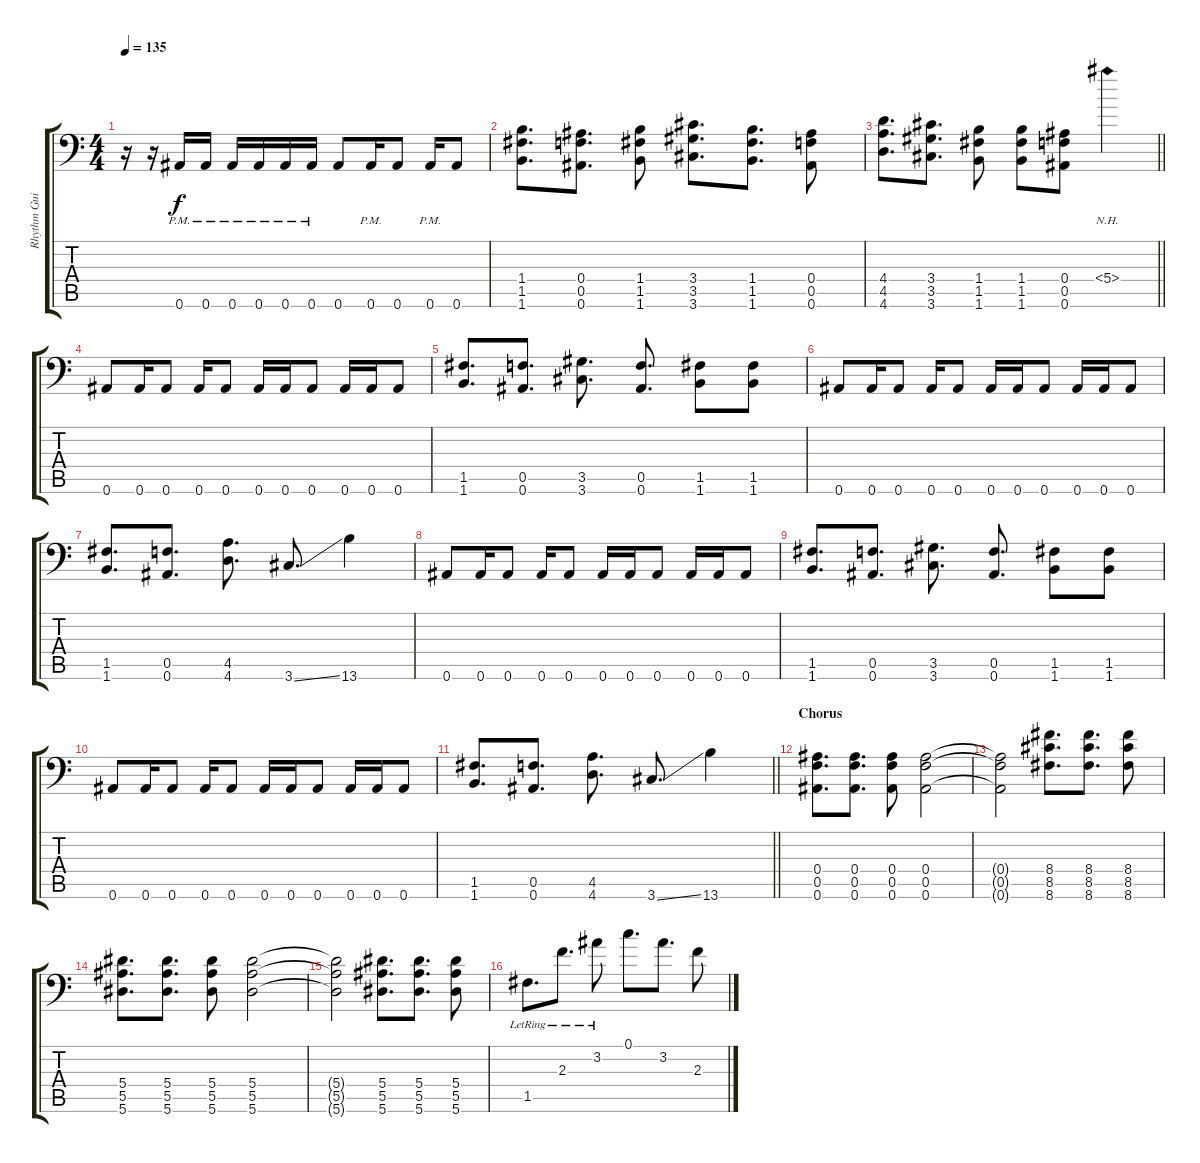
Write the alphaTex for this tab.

\track ("Rhythm Guitar" "Rhythm Gui") {instrument distortionguitar}
\staff {score tabs}
\tuning (C4 G3 Eb3 Bb2 F2 Bb1) {hide}
\ts (4 4)
\tempo 135
\clef f4
\ks c
r.16{dy f} r.16 0.6{pm}.16 0.6{pm}.16 0.6{pm}.16 0.6{pm}.16 0.6{pm}.16 0.6{pm}.16 0.6.8 0.6{pm}.16 0.6.8 0.6{pm}.16 0.6.8 |
(1.4 1.5 1.6).8{d} (0.4 0.5 0.6).8{d} (1.4 1.5 1.6).8 (3.4 3.5 3.6).8{d} (1.4 1.5 1.6).8{d} (0.4 0.5 0.6).8 |
\barLineRight lightlight
(4.4 4.5 4.6).8{d} (3.4 3.5 3.6).8{d} (1.4 1.5 1.6).8 (1.4 1.5 1.6).8 (0.4 0.5 0.6).8 5.4{nh}.4 |
0.6.8 0.6.16 0.6.8 0.6.16 0.6.8 0.6.16 0.6.16 0.6.8 0.6.16 0.6.16 0.6.8 |
(1.5 1.6).8{d} (0.5 0.6).8{d} (3.5 3.6).8{d} (0.5 0.6).8{d} (1.5 1.6).8 (1.5 1.6).8 |
0.6.8 0.6.16 0.6.8 0.6.16 0.6.8 0.6.16 0.6.16 0.6.8 0.6.16 0.6.16 0.6.8 |
(1.5 1.6).8{d} (0.5 0.6).8{d} (4.5 4.6).8{d} 3.6{ss}.8{d} 13.6.4 |
0.6.8 0.6.16 0.6.8 0.6.16 0.6.8 0.6.16 0.6.16 0.6.8 0.6.16 0.6.16 0.6.8 |
(1.5 1.6).8{d} (0.5 0.6).8{d} (3.5 3.6).8{d} (0.5 0.6).8{d} (1.5 1.6).8 (1.5 1.6).8 |
0.6.8 0.6.16 0.6.8 0.6.16 0.6.8 0.6.16 0.6.16 0.6.8 0.6.16 0.6.16 0.6.8 |
\barLineRight lightlight
(1.5 1.6).8{d} (0.5 0.6).8{d} (4.5 4.6).8{d} 3.6{ss}.8{d} 13.6.4 |
\section ("" "Chorus")
(0.4 0.5 0.6).8{d} (0.4 0.5 0.6).8{d} (0.4 0.5 0.6).8 (0.4 0.5 0.6).2 |
(0.4{t} 0.5{t} 0.6{t}).2 (8.4 8.5 8.6).8{d} (8.4 8.5 8.6).8{d} (8.4 8.5 8.6).8 |
(5.4 5.5 5.6).8{d} (5.4 5.5 5.6).8{d} (5.4 5.5 5.6).8 (5.4 5.5 5.6).2 |
(5.4{t} 5.5{t} 5.6{t}).2 (5.4 5.5 5.6).8{d} (5.4 5.5 5.6).8{d} (5.4 5.5 5.6).8 |
1.5{lr}.8{d} 2.3{lr}.8{d} 3.2{lr}.8 0.1.8{d} 3.2.8{d} 2.3.8
